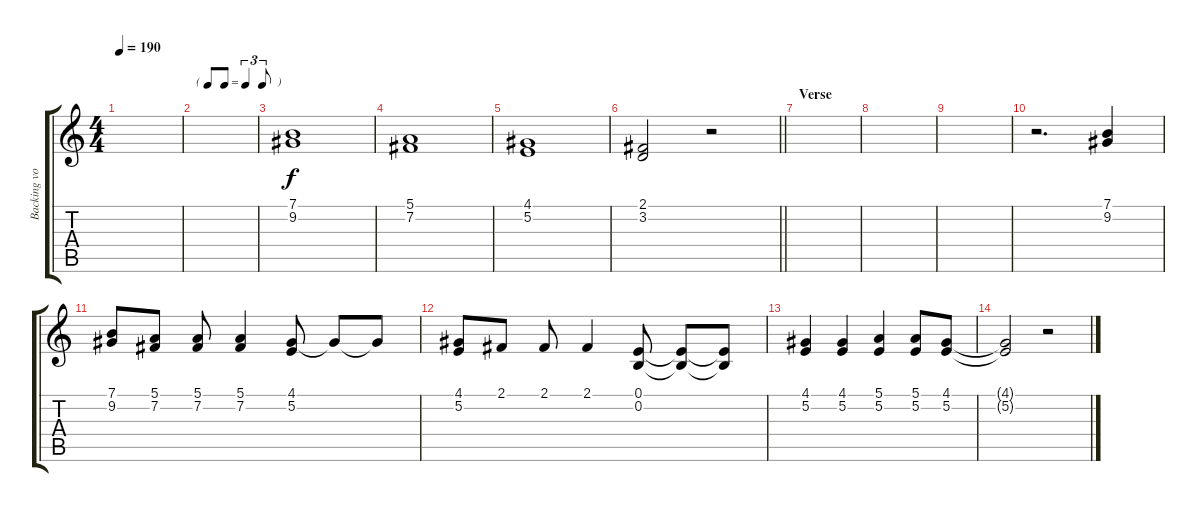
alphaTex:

\track ("Backing vocals" "Backing vo") {instrument trumpet}
\staff {score tabs}
\tuning (E4 B3 G3 D3 A2 E2) {hide}
\ts (4 4)
\tempo 190
\clef g2
\ks c
|
\tf triplet8th
|
(7.1 9.2).1 |
(5.1 7.2).1 |
(4.1 5.2).1 |
\barLineRight lightlight
(2.1 3.2).2 r.2 |
\section ("" "Verse")
|
|
|
r.2{d} (7.1 9.2).4 |
(7.1 9.2).8 (5.1 7.2).8 (5.1 7.2).8 (5.1 7.2).4 (4.1 5.2).8 4.1{t}.8 4.1{t}.8 |
(4.1 5.2).8 2.1.8 2.1.8 2.1.4 (0.1 0.2).8 (0.1{t} 0.2{t}).8 (0.1{t} 0.2{t}).8 |
(4.1 5.2).4 (4.1 5.2).4 (5.1 5.2).4 (5.1 5.2).8 (4.1 5.2).8 |
(4.1{t} 5.2{t}).2 r.2
